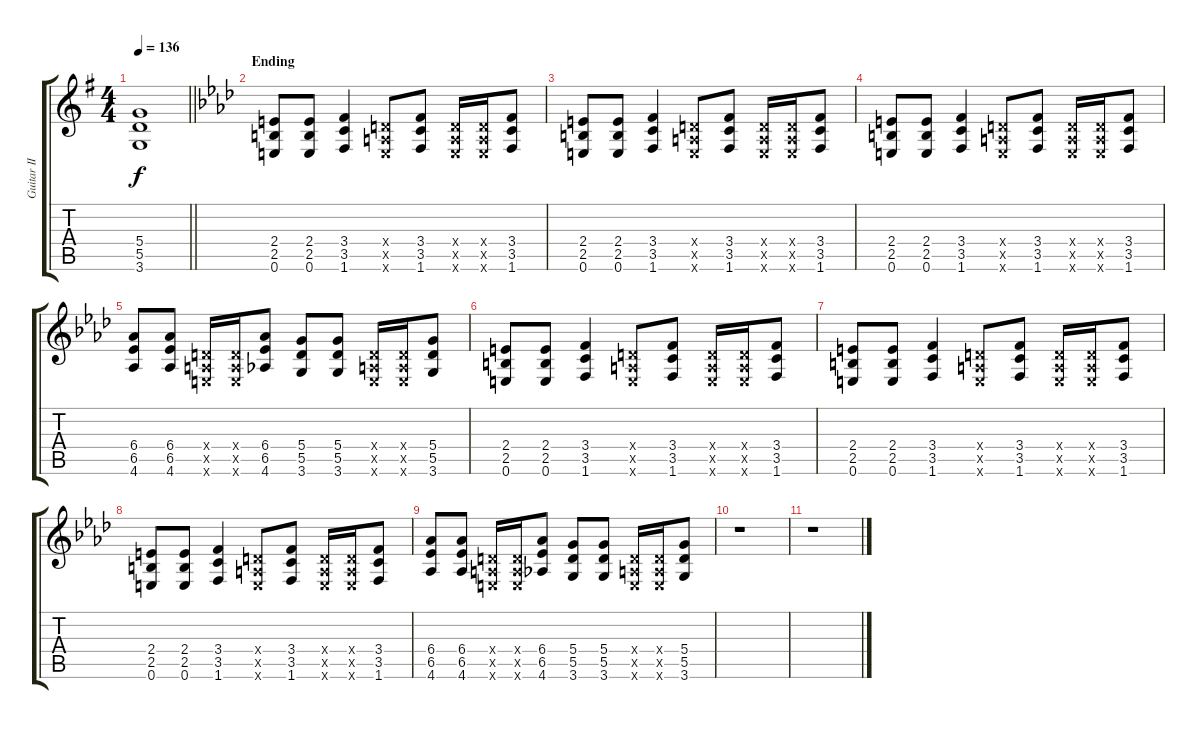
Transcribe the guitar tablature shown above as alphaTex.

\track ("Guitar II (Jun)" "Guitar II ") {instrument distortionguitar}
\staff {score tabs}
\tuning (E4 B3 G3 D3 A2 E2) {hide}
\ts (4 4)
\tempo 136
\clef g2
\barLineRight lightlight
\ks g
(5.4 5.5 3.6).1{dy f} |
\section ("" "Ending")
\ks ab
(2.4 2.5 0.6).8 (2.4 2.5 0.6).8 (3.4 3.5 1.6).4 (0.4{x} 0.5{x} 0.6{x}).8 (3.4 3.5 1.6).8 (0.4{x} 0.5{x} 0.6{x}).16 (0.4{x} 0.5{x} 0.6{x}).16 (3.4 3.5 1.6).8 |
(2.4 2.5 0.6).8 (2.4 2.5 0.6).8 (3.4 3.5 1.6).4 (0.4{x} 0.5{x} 0.6{x}).8 (3.4 3.5 1.6).8 (0.4{x} 0.5{x} 0.6{x}).16 (0.4{x} 0.5{x} 0.6{x}).16 (3.4 3.5 1.6).8 |
(2.4 2.5 0.6).8 (2.4 2.5 0.6).8 (3.4 3.5 1.6).4 (0.4{x} 0.5{x} 0.6{x}).8 (3.4 3.5 1.6).8 (0.4{x} 0.5{x} 0.6{x}).16 (0.4{x} 0.5{x} 0.6{x}).16 (3.4 3.5 1.6).8 |
(6.4 6.5 4.6).8 (6.4 6.5 4.6).8 (0.4{x} 0.5{x} 0.6{x}).16 (0.4{x} 0.5{x} 0.6{x}).16 (6.4 6.5 4.6).8 (5.4 5.5 3.6).8 (5.4 5.5 3.6).8 (0.4{x} 0.5{x} 0.6{x}).16 (0.4{x} 0.5{x} 0.6{x}).16 (5.4 5.5 3.6).8 |
(2.4 2.5 0.6).8 (2.4 2.5 0.6).8 (3.4 3.5 1.6).4 (0.4{x} 0.5{x} 0.6{x}).8 (3.4 3.5 1.6).8 (0.4{x} 0.5{x} 0.6{x}).16 (0.4{x} 0.5{x} 0.6{x}).16 (3.4 3.5 1.6).8 |
(2.4 2.5 0.6).8 (2.4 2.5 0.6).8 (3.4 3.5 1.6).4 (0.4{x} 0.5{x} 0.6{x}).8 (3.4 3.5 1.6).8 (0.4{x} 0.5{x} 0.6{x}).16 (0.4{x} 0.5{x} 0.6{x}).16 (3.4 3.5 1.6).8 |
(2.4 2.5 0.6).8 (2.4 2.5 0.6).8 (3.4 3.5 1.6).4 (0.4{x} 0.5{x} 0.6{x}).8 (3.4 3.5 1.6).8 (0.4{x} 0.5{x} 0.6{x}).16 (0.4{x} 0.5{x} 0.6{x}).16 (3.4 3.5 1.6).8 |
(6.4 6.5 4.6).8 (6.4 6.5 4.6).8 (0.4{x} 0.5{x} 0.6{x}).16 (0.4{x} 0.5{x} 0.6{x}).16 (6.4 6.5 4.6).8 (5.4 5.5 3.6).8 (5.4 5.5 3.6).8 (0.4{x} 0.5{x} 0.6{x}).16 (0.4{x} 0.5{x} 0.6{x}).16 (5.4 5.5 3.6).8 |
r.1 |
r.1
